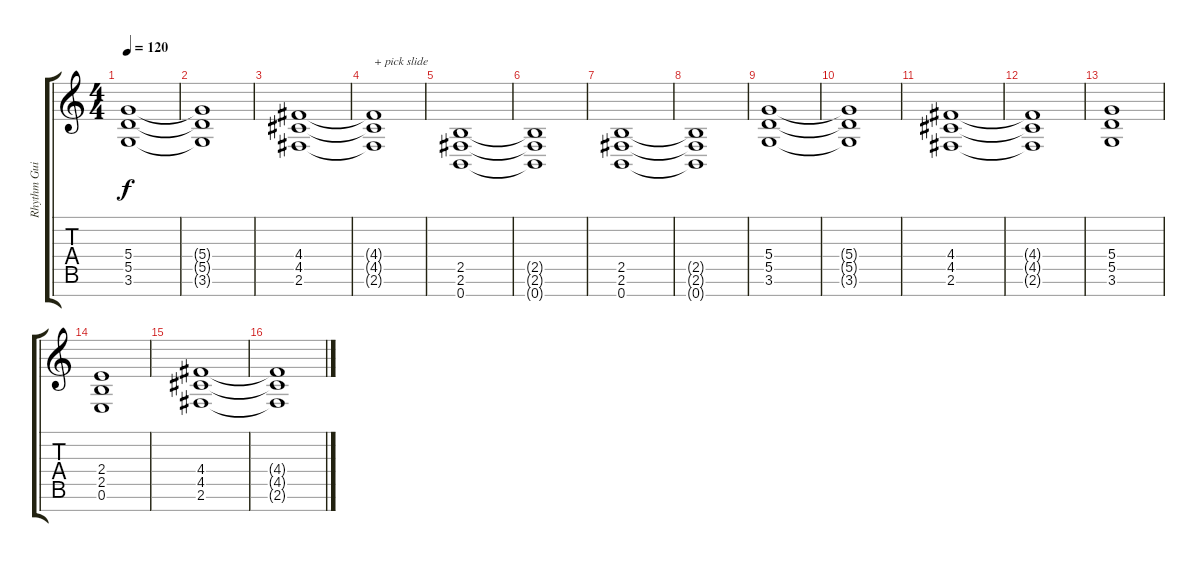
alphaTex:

\track ("Rhythm Guitar II" "Rhythm Gui") {instrument distortionguitar}
\staff {score tabs}
\tuning (E4 B3 G3 D3 A2 E2 B1) {hide}
\ts (4 4)
\tempo 120
\clef g2
\ks c
(5.4 5.5 3.6).1{dy f} |
(5.4{t} 5.5{t} 3.6{t}).1 |
(4.4 4.5 2.6).1 |
(4.4{t} 4.5{t} 2.6{t}).1{txt "+ pick slide"} |
(2.5 2.6 0.7).1 |
(2.5{t} 2.6{t} 0.7{t}).1 |
(2.5 2.6 0.7).1 |
(2.5{t} 2.6{t} 0.7{t}).1 |
(5.4 5.5 3.6).1 |
(5.4{t} 5.5{t} 3.6{t}).1 |
(4.4 4.5 2.6).1 |
(4.4{t} 4.5{t} 2.6{t}).1 |
(5.4 5.5 3.6).1 |
(2.4 2.5 0.6).1 |
(4.4 4.5 2.6).1 |
(4.4{t} 4.5{t} 2.6{t}).1
